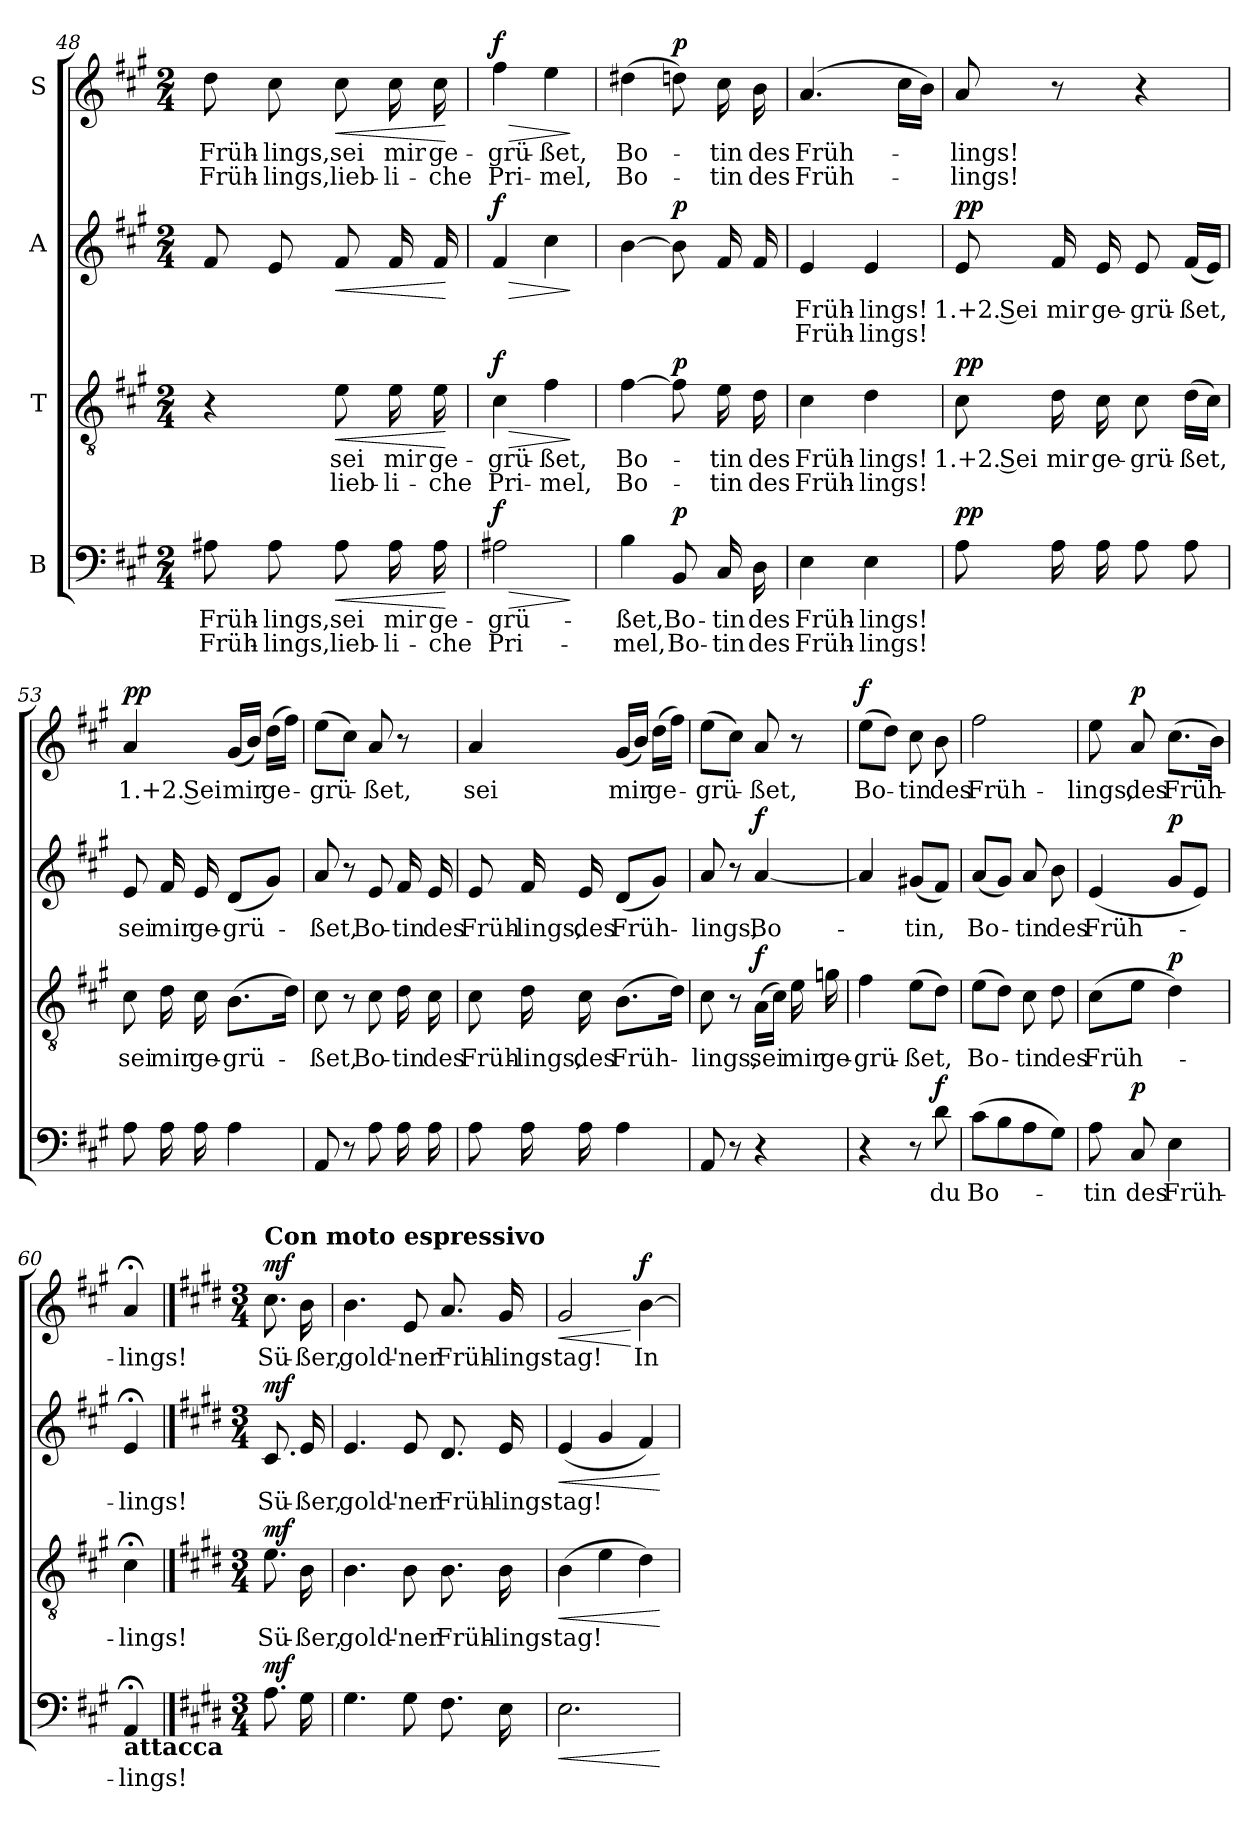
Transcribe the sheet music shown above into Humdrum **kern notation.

**kern	**text	**text	**dynam	**kern	**text	**text	**dynam	**kern	**text	**text	**dynam	**kern	**text	**text	**dynam
*part4	*part4	*part4	*part4	*part3	*part3	*part3	*part3	*part2	*part2	*part2	*part2	*part1	*part1	*part1	*part1
*staff4	*staff4	*staff4	*staff4	*staff3	*staff3	*staff3	*staff3	*staff2	*staff2	*staff2	*staff2	*staff1	*staff1	*staff1	*staff1
*I"B	*	*	*	*I"T	*	*	*	*I"A	*	*	*	*I"S	*	*	*
!!LO:LB:g=z
*clefF4	*	*	*	*clefGv2	*	*	*	*clefG2	*	*	*	*clefG2	*	*	*
*k[f#c#g#]	*	*	*	*k[f#c#g#]	*	*	*	*k[f#c#g#]	*	*	*	*k[f#c#g#]	*	*	*
*M2/4	*	*	*	*M2/4	*	*	*	*M2/4	*	*	*	*M2/4	*	*	*
=48	=48	=48	=48	=48	=48	=48	=48	=48	=48	=48	=48	=48	=48	=48	=48
8A#X\	Früh-	Früh-	.	4r	.	.	.	8f#/	.	.	.	8dd\	Früh-	Früh-	.
8A#\	-lings,	-lings,	.	.	.	.	.	8e/	.	.	.	8cc#\	-lings,	-lings,	.
!	!	!	!LO:HP:b	!	!	!	!LO:HP:b	!	!	!	!LO:HP:b	!	!	!	!LO:HP:b
8A#\	sei	lieb-	<	8e\	sei	lieb-	<	8f#/	.	.	<	8cc#\	sei	lieb-	<
16A#\	mir	-li-	.	16e\	mir	-li-	.	16f#/	.	.	.	16cc#\	mir	-li-	.
16A#\	ge-	-che	.	16e\	ge-	-che	.	16f#/	.	.	.	16cc#\	ge-	-che	.
.	.	.	[	.	.	.	[	.	.	.	[	.	.	.	[
=49	=49	=49	=49	=49	=49	=49	=49	=49	=49	=49	=49	=49	=49	=49	=49
!	!	!	!LO:HP:b	!	!	!	!LO:HP:b	!	!	!	!LO:HP:b	!	!	!	!LO:HP:b
!	!	!	!LO:DY:n=1:a	!	!	!	!LO:DY:n=1:a	!	!	!	!LO:DY:n=1:a	!	!	!	!LO:DY:n=1:a
2A#X\	-grü-	Pri-	> f	4c#\	-grü-	Pri-	> f	4f#/	.	.	> f	4ff#\	-grü-	Pri-	> f
.	.	.	.	4f#\	-ßet,	-mel,	.	4cc#\	.	.	.	4ee\	-ßet,	-mel,	.
.	.	.	]	.	.	.	]	.	.	.	]	.	.	.	]
=50	=50	=50	=50	=50	=50	=50	=50	=50	=50	=50	=50	=50	=50	=50	=50
4B\	-ßet,	-mel,	.	[4f#\	Bo-	Bo-	.	[4b\	.	.	.	(4dd#X\	Bo-	Bo-	.
!	!	!	!LO:DY:a	!	!	!	!LO:DY:a	!	!	!	!LO:DY:a	!	!	!	!LO:DY:a
8BB/	Bo-	Bo-	p	8f#\]	.	.	p	8b\]	.	.	p	8ddn\)	.	.	p
16C#/	-tin	-tin	.	16e\	-tin	-tin	.	16f#/	.	.	.	16cc#\	-tin	-tin	.
16D\	des	des	.	16d\	des	des	.	16f#/	.	.	.	16b\	des	des	.
!!LO:PB:g=z
=51	=51	=51	=51	=51	=51	=51	=51	=51	=51	=51	=51	=51	=51	=51	=51
4E\	Früh-	Früh-	.	4c#\	Früh-	Früh-	.	4e/	Früh-	Früh-	.	(4.a/	Früh-	Früh-	.
4E\	-lings!	-lings!	.	4d\	-lings!	-lings!	.	4e/	-lings!	-lings!	.	.	.	.	.
.	.	.	.	.	.	.	.	.	.	.	.	16cc#\LL	.	.	.
.	.	.	.	.	.	.	.	.	.	.	.	16b\JJ)	.	.	.
=52	=52	=52	=52	=52	=52	=52	=52	=52	=52	=52	=52	=52	=52	=52	=52
!	!	!	!LO:DY:a	!	!	!	!LO:DY:a	!	!	!	!LO:DY:a	!	!	!	!
8A\	.	.	pp	8c#\	1.+2. Sei	.	pp	8e/	1.+2. Sei	.	pp	8a/	-lings!	-lings!	.
16A\	.	.	.	16d\	mir	.	.	16f#/	mir	.	.	8r	.	.	.
16A\	.	.	.	16c#\	ge-	.	.	16e/	ge-	.	.	.	.	.	.
8A\	.	.	.	8c#\	-grü-	.	.	8e/	-grü-	.	.	4r	.	.	.
8A\	.	.	.	(16d\LL	-ßet,	.	.	(>16f#/LL	-ßet,	.	.	.	.	.	.
.	.	.	.	16c#\JJ)	.	.	.	16e/JJ)	.	.	.	.	.	.	.
=53	=53	=53	=53	=53	=53	=53	=53	=53	=53	=53	=53	=53	=53	=53	=53
!	!	!	!	!	!	!	!	!	!	!	!	!	!	!	!LO:DY:a
8A\	.	.	.	8c#\	sei	.	.	8e/	sei	.	.	4a/	1.+2. Sei	.	pp
16A\	.	.	.	16d\	mir	.	.	16f#/	mir	.	.	.	.	.	.
16A\	.	.	.	16c#\	ge-	.	.	16e/	ge-	.	.	.	.	.	.
4A\	.	.	.	(8.B\L	-grü-	.	.	(8d/L	-grü-	.	.	(16g#/LL	mir	.	.
.	.	.	.	.	.	.	.	.	.	.	.	16b/JJ)	.	.	.
.	.	.	.	.	.	.	.	8g#/J)	.	.	.	(16dd\LL	ge-	.	.
.	.	.	.	16d\Jk)	.	.	.	.	.	.	.	16ff#\JJ)	.	.	.
!!LO:LB:g=z
=54	=54	=54	=54	=54	=54	=54	=54	=54	=54	=54	=54	=54	=54	=54	=54
8AA/	.	.	.	8c#\	-ßet,	.	.	8a/	-ßet,	.	.	(8ee\L	-grü-	.	.
8r	.	.	.	8r	.	.	.	8r	.	.	.	8cc#\J)	.	.	.
8A\	.	.	.	8c#\	Bo-	.	.	8e/	Bo-	.	.	8a/	-ßet,	.	.
16A\	.	.	.	16d\	-tin	.	.	16f#/	-tin	.	.	8r	.	.	.
16A\	.	.	.	16c#\	des	.	.	16e/	des	.	.	.	.	.	.
=55	=55	=55	=55	=55	=55	=55	=55	=55	=55	=55	=55	=55	=55	=55	=55
8A\	.	.	.	8c#\	Früh-	.	.	8e/	Früh-	.	.	4a/	sei	.	.
16A\	.	.	.	16d\	-lings,	.	.	16f#/	-lings,	.	.	.	.	.	.
16A\	.	.	.	16c#\	des	.	.	16e/	des	.	.	.	.	.	.
4A\	.	.	.	(8.B\L	Früh-	.	.	(8d/L	Früh-	.	.	(16g#/LL	mir	.	.
.	.	.	.	.	.	.	.	.	.	.	.	16b/JJ)	.	.	.
.	.	.	.	.	.	.	.	8g#/J)	.	.	.	(16dd\LL	ge-	.	.
.	.	.	.	16d\Jk)	.	.	.	.	.	.	.	16ff#\JJ)	.	.	.
=56	=56	=56	=56	=56	=56	=56	=56	=56	=56	=56	=56	=56	=56	=56	=56
8AA/	.	.	.	8c#\	-lings,	.	.	8a/	-lings,	.	.	(8ee\L	-grü-	.	.
8r	.	.	.	8r	.	.	.	8r	.	.	.	8cc#\J)	.	.	.
!	!	!	!	!	!	!	!LO:DY:a	!	!	!	!LO:DY:a	!	!	!	!
4r	.	.	.	(16A\LL	sei	.	f	[4a/	Bo-	.	f	8a/	-ßet,	.	.
.	.	.	.	16c#\JJ)	.	.	.	.	.	.	.	.	.	.	.
.	.	.	.	16e\	mir	.	.	.	.	.	.	8r	.	.	.
.	.	.	.	16gn\	ge-	.	.	.	.	.	.	.	.	.	.
!!LO:LB:g=z
=57	=57	=57	=57	=57	=57	=57	=57	=57	=57	=57	=57	=57	=57	=57	=57
!	!	!	!	!	!	!	!	!	!	!	!	!	!	!	!LO:DY:a
4r	.	.	.	4f#\	-grü-	.	.	4a/]	.	.	.	(8ee\L	Bo-	.	f
.	.	.	.	.	.	.	.	.	.	.	.	8dd\J)	.	.	.
8r	.	.	.	(8e\L	-ßet,	.	.	(8g#X/L	-tin,	.	.	8cc#\	-tin	.	.
!	!	!	!LO:DY:a	!	!	!	!	!	!	!	!	!	!	!	!
8d\	du	.	f	8d\J)	.	.	.	8f#/J)	.	.	.	8b\	des	.	.
=58	=58	=58	=58	=58	=58	=58	=58	=58	=58	=58	=58	=58	=58	=58	=58
(8c#\L	Bo-	.	.	(8e\L	Bo-	.	.	(8a/L	Bo-	.	.	2ff#\	Früh-	.	.
8B\	.	.	.	8d\J)	.	.	.	8g#/J)	.	.	.	.	.	.	.
8A\	.	.	.	8c#\	-tin	.	.	8a/	-tin	.	.	.	.	.	.
8G#\J)	.	.	.	8d\	des	.	.	8b\	des	.	.	.	.	.	.
=59	=59	=59	=59	=59	=59	=59	=59	=59	=59	=59	=59	=59	=59	=59	=59
8A\	-tin	.	.	(8c#\L	Früh-	.	.	(4e/	Früh-	.	.	8ee\	-lings,	.	.
!	!	!	!LO:DY:a	!	!	!	!	!	!	!	!	!	!	!	!LO:DY:a
8C#/	des	.	p	8e\J	.	.	.	.	.	.	.	8a/	des	.	p
!	!	!	!	!	!	!	!LO:DY:a	!	!	!	!LO:DY:a	!	!	!	!
4E\	Früh-	.	.	4d\)	.	.	p	8g#/L	.	.	p	(8.cc#\L	Früh-	.	.
.	.	.	.	.	.	.	.	8e/J)	.	.	.	.	.	.	.
.	.	.	.	.	.	.	.	.	.	.	.	16b\Jk)	.	.	.
=60	=60	=60	=60	=60	=60	=60	=60	=60	=60	=60	=60	=60	=60	=60	=60
!LO:TX:b:B:t=attacca	!	!	!	!	!	!	!	!	!	!	!	!	!	!	!
4AA;</	-lings!	.	.	4c#;<\	-lings!	.	.	4e;</	-lings!	.	.	4a;</	-lings!	.	.
!!LO:PB:g=z
==60X2	==60X2	==60X2	==60X2	==60X2	==60X2	==60X2	==60X2	==60X2	==60X2	==60X2	==60X2	==60X2	==60X2	==60X2	==60X2
*k[f#c#g#d#]	*	*	*	*k[f#c#g#d#]	*	*	*	*k[f#c#g#d#]	*	*	*	*k[f#c#g#d#]	*	*	*
*M3/4	*	*	*	*M3/4	*	*	*	*M3/4	*	*	*	*M3/4	*	*	*
!	!	!	!	!	!	!	!	!	!	!	!	!LO:TX:a:B:t=Con moto espressivo	!	!	!
!	!	!	!LO:DY:a	!	!	!	!LO:DY:a	!	!	!	!LO:DY:a	!	!	!	!LO:DY:a
8.A\	.	.	mf	8.e\	Sü-	.	mf	8.c#/	Sü-	.	mf	8.cc#\	Sü-	.	mf
16G#\	.	.	.	16B\	-ßer,	.	.	16e/	-ßer,	.	.	16b\	-ßer,	.	.
=61	=61	=61	=61	=61	=61	=61	=61	=61	=61	=61	=61	=61	=61	=61	=61
4.G#\	.	.	.	4.B\	gold'-	.	.	4.e/	gold'-	.	.	4.b\	gold'-	.	.
8G#\	.	.	.	8B\	-ner	.	.	8e/	-ner	.	.	8e/	-ner	.	.
8.F#\	.	.	.	8.B\	Früh-	.	.	8.d#/	Früh-	.	.	8.a/	Früh-	.	.
16E\	.	.	.	16B\	-lings-	.	.	16e/	-lings-	.	.	16g#/	-lings-	.	.
=62	=62	=62	=62	=62	=62	=62	=62	=62	=62	=62	=62	=62	=62	=62	=62
!	!	!	!LO:HP:b	!	!	!	!LO:HP:b	!	!	!	!LO:HP:b	!	!	!	!LO:HP:b
2.E\	.	.	<	(4B\	-tag!	.	<	(4e/	-tag!	.	<	2g#/	-tag!	.	<
.	.	.	.	4e\	.	.	.	4g#/	.	.	.	.	.	.	.
!	!	!	!	!	!	!	!	!	!	!	!	!	!	!	!LO:DY:n=1:a
.	.	.	.	4d#\)	.	.	.	4f#/)	.	.	.	[4b\	In-	.	[ f
.	.	.	[	.	.	.	[	.	.	.	[	.	.	.	.
=	=	=	=	=	=	=	=	=	=	=	=	=	=	=	=
*-	*-	*-	*-	*-	*-	*-	*-	*-	*-	*-	*-	*-	*-	*-	*-
